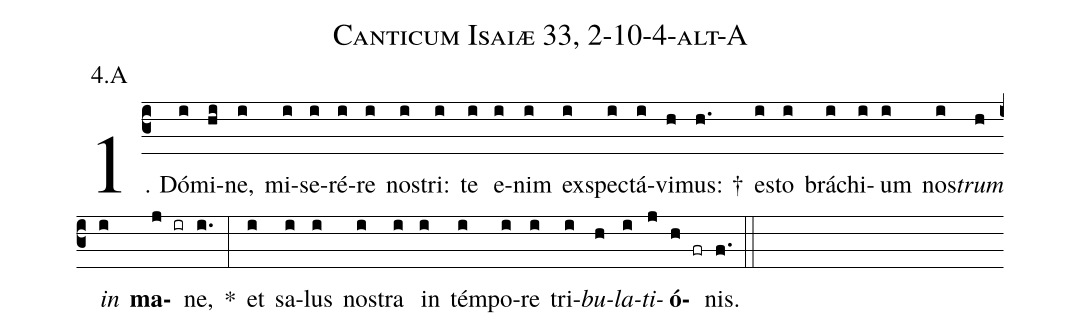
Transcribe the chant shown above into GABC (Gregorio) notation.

name: Canticum Isaiæ 33, 2-10-4-alt-A;
annotation: 4.A;
%%
(c3)1. Dó(i)mi(hi)ne,(i) mi(i)se(i)ré(i)re(i) nos(i)tri:(i) te(i) e(i)nim(i) ex(i)spec(i)tá(i)vi(h)mus: †(h.) es(i)to(i) brá(i)chi(i)um(i) nos(i)<i>trum</i>(h) <i>in</i>(i) <b>ma</b>(j ir)ne,(i.) *(:) et(i) sa(i)lus(i) nos(i)tra(i) in(i) tém(i)po(i)re(i) tri(i)<i>bu</i>(h)<i>la</i>(i)<i>ti</i>(j)<b>ó</b>(h fr)nis.(f.) (::)
